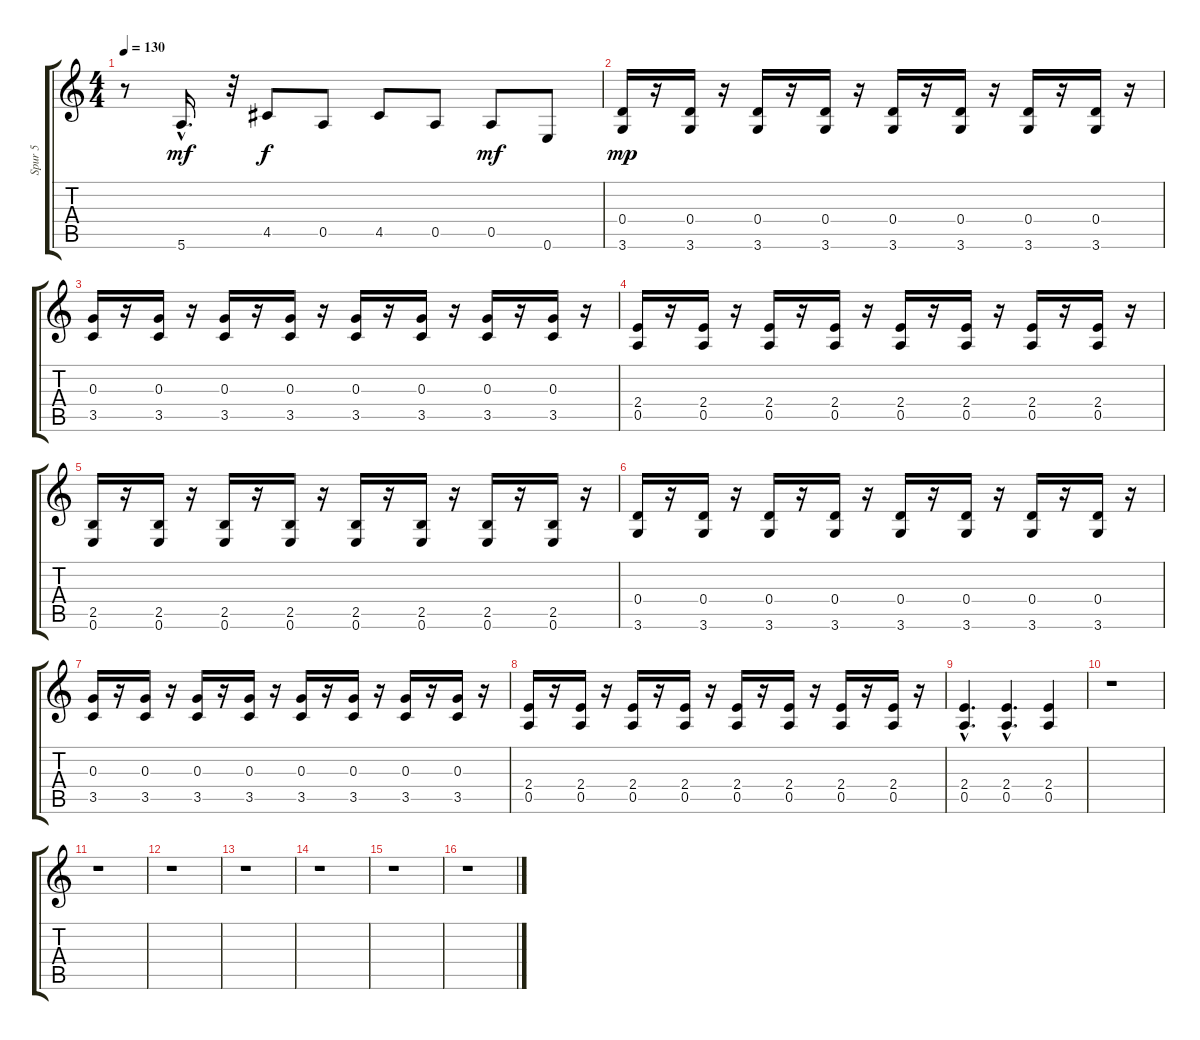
\track ("Spur 5" "Spur 5") {instrument overdrivenguitar}
\staff {score tabs}
\tuning (E4 B3 G3 D3 A2 E2) {hide}
\ts (4 4)
\tempo 130
\clef g2
\ks c
r.8{dy mf} 5.6{hac}.16{d} r.32 4.5.8{dy f} 0.5.8 4.5.8 0.5.8 0.5.8{dy mf} 0.6.8 |
(0.4 3.6).16{dy mp} r.16 (0.4 3.6).16 r.16 (0.4 3.6).16 r.16 (0.4 3.6).16 r.16 (0.4 3.6).16 r.16 (0.4 3.6).16 r.16 (0.4 3.6).16 r.16 (0.4 3.6).16 r.16 |
(0.3 3.5).16 r.16 (0.3 3.5).16 r.16 (0.3 3.5).16 r.16 (0.3 3.5).16 r.16 (0.3 3.5).16 r.16 (0.3 3.5).16 r.16 (0.3 3.5).16 r.16 (0.3 3.5).16 r.16 |
(2.4 0.5).16 r.16 (2.4 0.5).16 r.16 (2.4 0.5).16 r.16 (2.4 0.5).16 r.16 (2.4 0.5).16 r.16 (2.4 0.5).16 r.16 (2.4 0.5).16 r.16 (2.4 0.5).16 r.16 |
(2.5 0.6).16 r.16 (2.5 0.6).16 r.16 (2.5 0.6).16 r.16 (2.5 0.6).16 r.16 (2.5 0.6).16 r.16 (2.5 0.6).16 r.16 (2.5 0.6).16 r.16 (2.5 0.6).16 r.16 |
(0.4 3.6).16 r.16 (0.4 3.6).16 r.16 (0.4 3.6).16 r.16 (0.4 3.6).16 r.16 (0.4 3.6).16 r.16 (0.4 3.6).16 r.16 (0.4 3.6).16 r.16 (0.4 3.6).16 r.16 |
(0.3 3.5).16 r.16 (0.3 3.5).16 r.16 (0.3 3.5).16 r.16 (0.3 3.5).16 r.16 (0.3 3.5).16 r.16 (0.3 3.5).16 r.16 (0.3 3.5).16 r.16 (0.3 3.5).16 r.16 |
(2.4 0.5).16 r.16 (2.4 0.5).16 r.16 (2.4 0.5).16 r.16 (2.4 0.5).16 r.16 (2.4 0.5).16 r.16 (2.4 0.5).16 r.16 (2.4 0.5).16 r.16 (2.4 0.5).16 r.16 |
(2.4{hac} 0.5{hac}).4{d} (2.4{hac} 0.5{hac}).4{d} (2.4 0.5).4 |
r.1 |
r.1 |
r.1 |
r.1 |
r.1 |
r.1 |
r.1
